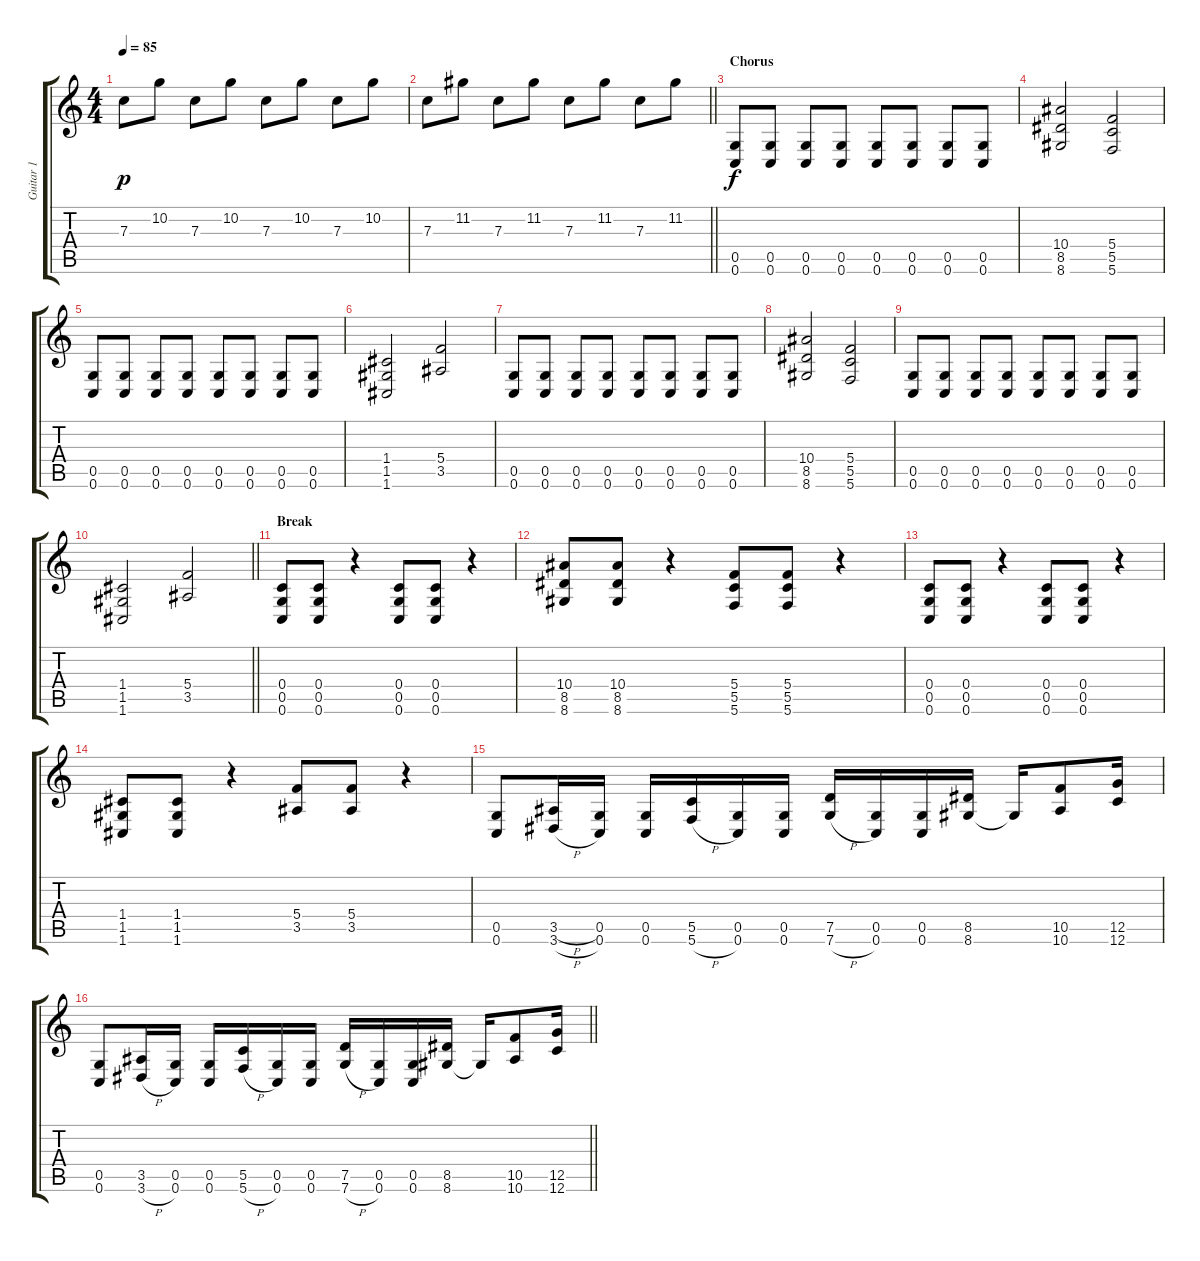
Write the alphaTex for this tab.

\track ("Guitar 1" "Guitar 1") {instrument distortionguitar}
\staff {score tabs}
\tuning (D4 A3 F3 C3 G2 C2) {hide}
\ts (4 4)
\tempo 85
\clef g2
\ks c
7.3.8{dy p} 10.2.8 7.3.8 10.2.8 7.3.8 10.2.8 7.3.8 10.2.8 |
\barLineRight lightlight
7.3.8 11.2.8 7.3.8 11.2.8 7.3.8 11.2.8 7.3.8 11.2.8 |
\section ("" "Chorus")
(0.5 0.6).8{dy f} (0.5 0.6).8 (0.5 0.6).8 (0.5 0.6).8 (0.5 0.6).8 (0.5 0.6).8 (0.5 0.6).8 (0.5 0.6).8 |
(10.4 8.5 8.6).2 (5.4 5.5 5.6).2 |
(0.5 0.6).8 (0.5 0.6).8 (0.5 0.6).8 (0.5 0.6).8 (0.5 0.6).8 (0.5 0.6).8 (0.5 0.6).8 (0.5 0.6).8 |
(1.4 1.5 1.6).2 (5.4 3.5).2 |
(0.5 0.6).8 (0.5 0.6).8 (0.5 0.6).8 (0.5 0.6).8 (0.5 0.6).8 (0.5 0.6).8 (0.5 0.6).8 (0.5 0.6).8 |
(10.4 8.5 8.6).2 (5.4 5.5 5.6).2 |
(0.5 0.6).8 (0.5 0.6).8 (0.5 0.6).8 (0.5 0.6).8 (0.5 0.6).8 (0.5 0.6).8 (0.5 0.6).8 (0.5 0.6).8 |
\barLineRight lightlight
(1.4 1.5 1.6).2 (5.4 3.5).2 |
\section ("" "Break")
(0.4 0.5 0.6).8 (0.4 0.5 0.6).8 r.4 (0.4 0.5 0.6).8 (0.4 0.5 0.6).8 r.4 |
(10.4 8.5 8.6).8 (10.4 8.5 8.6).8 r.4 (5.4 5.5 5.6).8 (5.4 5.5 5.6).8 r.4 |
(0.4 0.5 0.6).8 (0.4 0.5 0.6).8 r.4 (0.4 0.5 0.6).8 (0.4 0.5 0.6).8 r.4 |
(1.4 1.5 1.6).8 (1.4 1.5 1.6).8 r.4 (5.4 3.5).8 (5.4 3.5).8 r.4 |
(0.5 0.6).8 (3.5{h} 3.6{h}).16 (0.5 0.6).16 (0.5 0.6).16 (5.5 5.6{h}).16 (0.5 0.6).16 (0.5 0.6).16 (7.5 7.6{h}).16 (0.5 0.6).16 (0.5 0.6).16 (8.5 8.6).16 8.6{t}.16 (10.5 10.6).8 (12.5 12.6).16 |
\barLineRight lightlight
(0.5 0.6).8 (3.5 3.6{h}).16 (0.5 0.6).16 (0.5 0.6).16 (5.5 5.6{h}).16 (0.5 0.6).16 (0.5 0.6).16 (7.5 7.6{h}).16 (0.5 0.6).16 (0.5 0.6).16 (8.5 8.6).16 8.6{t}.16 (10.5 10.6).8 (12.5 12.6).16
